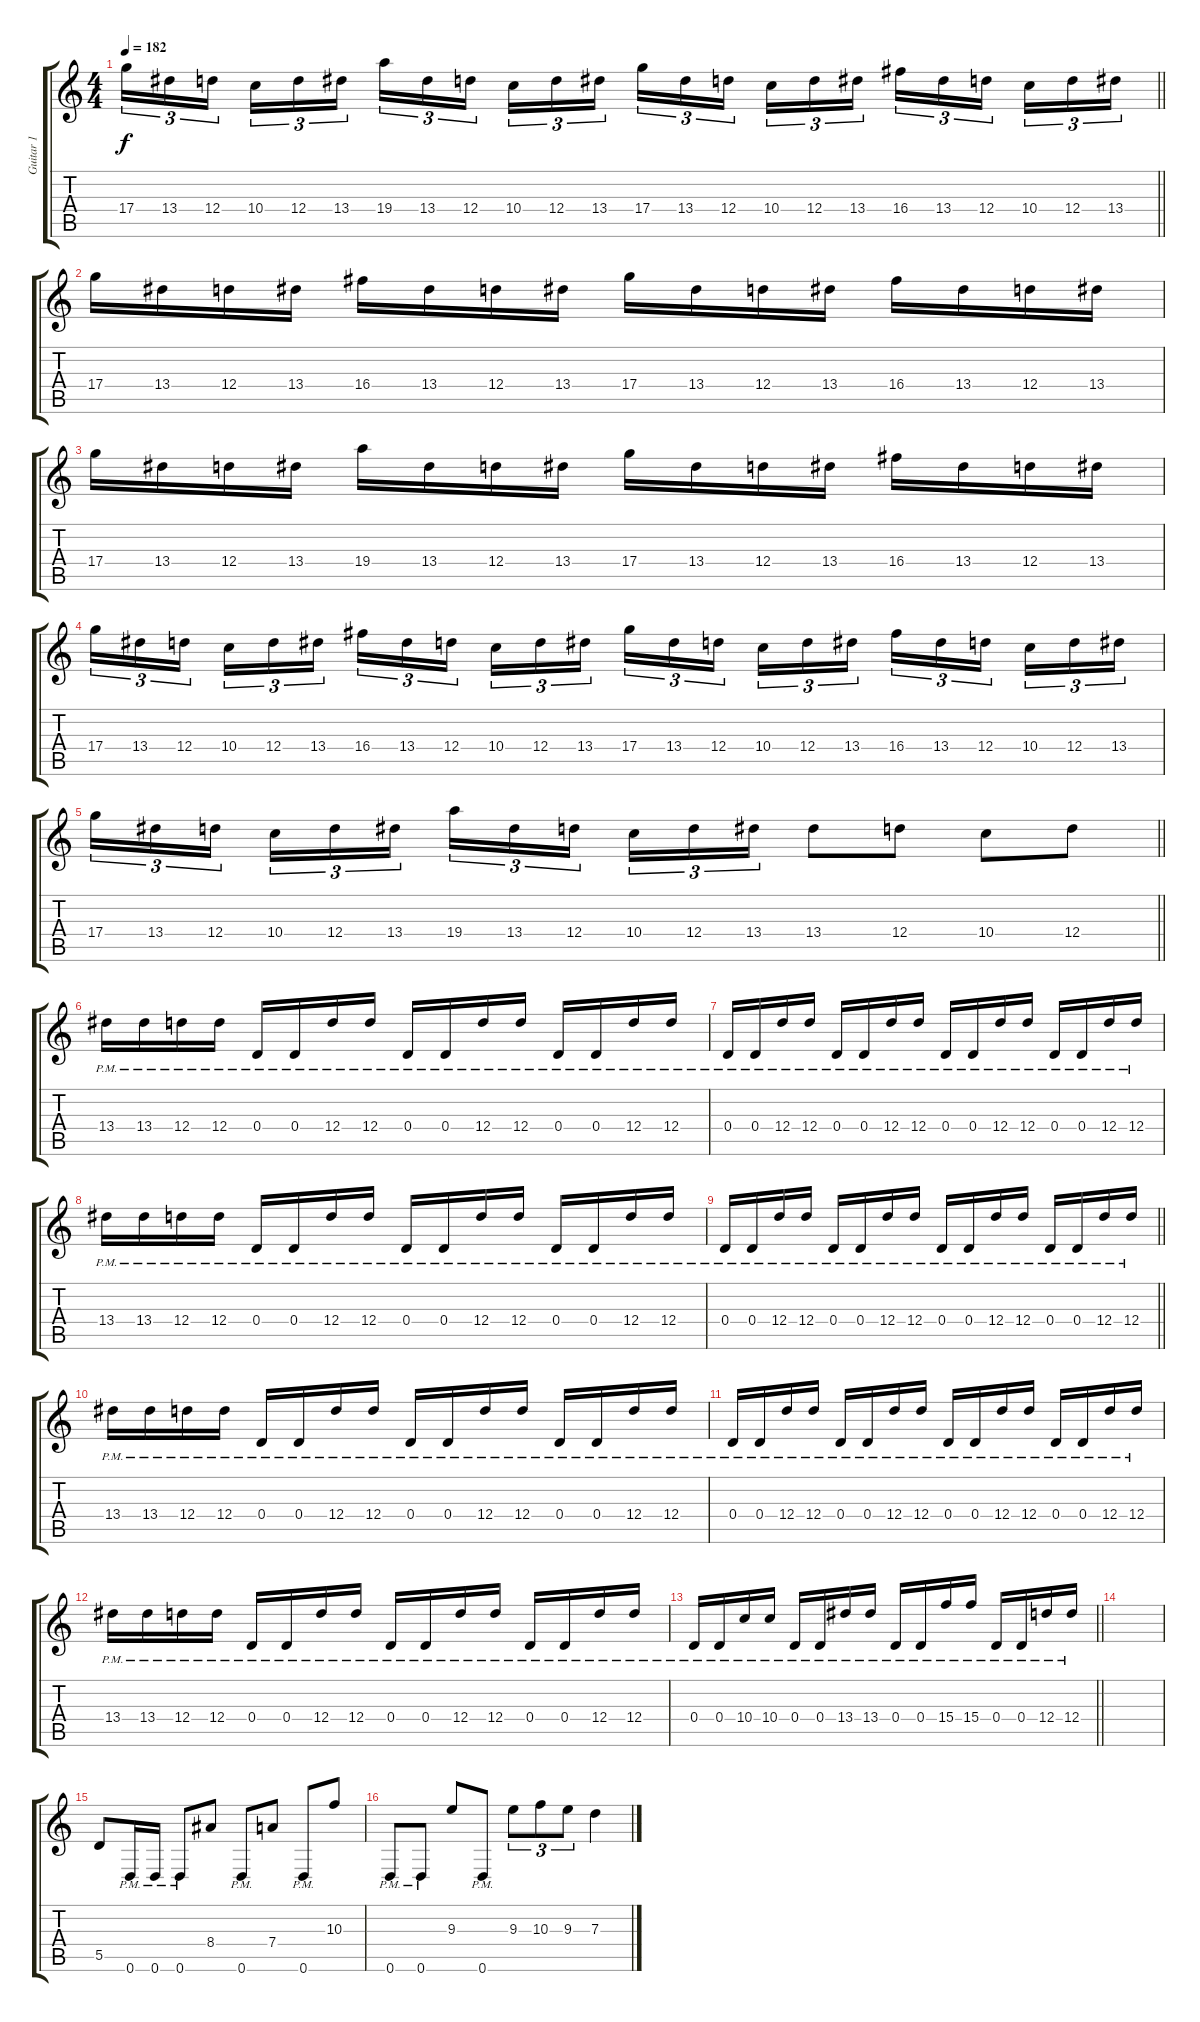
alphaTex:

\track ("Guitar 1" "Guitar 1") {instrument distortionguitar}
\staff {score tabs}
\tuning (E4 B3 G3 D3 A2 D2) {hide}
\ts (4 4)
\tempo 182
\clef g2
\barLineRight lightlight
\ks c
17.4.16{tu (3 2) dy f} 13.4.16{tu (3 2)} 12.4.16{tu (3 2) beam splitsecondary} 10.4.16{tu (3 2)} 12.4.16{tu (3 2)} 13.4.16{tu (3 2)} 19.4.16{tu (3 2)} 13.4.16{tu (3 2)} 12.4.16{tu (3 2) beam splitsecondary} 10.4.16{tu (3 2)} 12.4.16{tu (3 2)} 13.4.16{tu (3 2)} 17.4.16{tu (3 2)} 13.4.16{tu (3 2)} 12.4.16{tu (3 2) beam splitsecondary} 10.4.16{tu (3 2)} 12.4.16{tu (3 2)} 13.4.16{tu (3 2)} 16.4.16{tu (3 2)} 13.4.16{tu (3 2)} 12.4.16{tu (3 2) beam splitsecondary} 10.4.16{tu (3 2)} 12.4.16{tu (3 2)} 13.4.16{tu (3 2)} |
17.4.16 13.4.16 12.4.16 13.4.16 16.4.16 13.4.16 12.4.16 13.4.16 17.4.16 13.4.16 12.4.16 13.4.16 16.4.16 13.4.16 12.4.16 13.4.16 |
17.4.16 13.4.16 12.4.16 13.4.16 19.4.16 13.4.16 12.4.16 13.4.16 17.4.16 13.4.16 12.4.16 13.4.16 16.4.16 13.4.16 12.4.16 13.4.16 |
17.4.16{tu (3 2)} 13.4.16{tu (3 2)} 12.4.16{tu (3 2) beam splitsecondary} 10.4.16{tu (3 2)} 12.4.16{tu (3 2)} 13.4.16{tu (3 2)} 16.4.16{tu (3 2)} 13.4.16{tu (3 2)} 12.4.16{tu (3 2) beam splitsecondary} 10.4.16{tu (3 2)} 12.4.16{tu (3 2)} 13.4.16{tu (3 2)} 17.4.16{tu (3 2)} 13.4.16{tu (3 2)} 12.4.16{tu (3 2) beam splitsecondary} 10.4.16{tu (3 2)} 12.4.16{tu (3 2)} 13.4.16{tu (3 2)} 16.4.16{tu (3 2)} 13.4.16{tu (3 2)} 12.4.16{tu (3 2) beam splitsecondary} 10.4.16{tu (3 2)} 12.4.16{tu (3 2)} 13.4.16{tu (3 2)} |
\barLineRight lightlight
17.4.16{tu (3 2)} 13.4.16{tu (3 2)} 12.4.16{tu (3 2) beam splitsecondary} 10.4.16{tu (3 2)} 12.4.16{tu (3 2)} 13.4.16{tu (3 2)} 19.4.16{tu (3 2)} 13.4.16{tu (3 2)} 12.4.16{tu (3 2) beam splitsecondary} 10.4.16{tu (3 2)} 12.4.16{tu (3 2)} 13.4.16{tu (3 2)} 13.4.8 12.4.8 10.4.8 12.4.8 |
13.4{pm}.16 13.4{pm}.16 12.4{pm}.16 12.4{pm}.16 0.4{pm}.16 0.4{pm}.16 12.4{pm}.16 12.4{pm}.16 0.4{pm}.16 0.4{pm}.16 12.4{pm}.16 12.4{pm}.16 0.4{pm}.16 0.4{pm}.16 12.4{pm}.16 12.4{pm}.16 |
0.4{pm}.16 0.4{pm}.16 12.4{pm}.16 12.4{pm}.16 0.4{pm}.16 0.4{pm}.16 12.4{pm}.16 12.4{pm}.16 0.4{pm}.16 0.4{pm}.16 12.4{pm}.16 12.4{pm}.16 0.4{pm}.16 0.4{pm}.16 12.4{pm}.16 12.4{pm}.16 |
13.4{pm}.16 13.4{pm}.16 12.4{pm}.16 12.4{pm}.16 0.4{pm}.16 0.4{pm}.16 12.4{pm}.16 12.4{pm}.16 0.4{pm}.16 0.4{pm}.16 12.4{pm}.16 12.4{pm}.16 0.4{pm}.16 0.4{pm}.16 12.4{pm}.16 12.4{pm}.16 |
\barLineRight lightlight
0.4{pm}.16 0.4{pm}.16 12.4{pm}.16 12.4{pm}.16 0.4{pm}.16 0.4{pm}.16 12.4{pm}.16 12.4{pm}.16 0.4{pm}.16 0.4{pm}.16 12.4{pm}.16 12.4{pm}.16 0.4{pm}.16 0.4{pm}.16 12.4{pm}.16 12.4{pm}.16 |
13.4{pm}.16 13.4{pm}.16 12.4{pm}.16 12.4{pm}.16 0.4{pm}.16 0.4{pm}.16 12.4{pm}.16 12.4{pm}.16 0.4{pm}.16 0.4{pm}.16 12.4{pm}.16 12.4{pm}.16 0.4{pm}.16 0.4{pm}.16 12.4{pm}.16 12.4{pm}.16 |
0.4{pm}.16 0.4{pm}.16 12.4{pm}.16 12.4{pm}.16 0.4{pm}.16 0.4{pm}.16 12.4{pm}.16 12.4{pm}.16 0.4{pm}.16 0.4{pm}.16 12.4{pm}.16 12.4{pm}.16 0.4{pm}.16 0.4{pm}.16 12.4{pm}.16 12.4{pm}.16 |
13.4{pm}.16 13.4{pm}.16 12.4{pm}.16 12.4{pm}.16 0.4{pm}.16 0.4{pm}.16 12.4{pm}.16 12.4{pm}.16 0.4{pm}.16 0.4{pm}.16 12.4{pm}.16 12.4{pm}.16 0.4{pm}.16 0.4{pm}.16 12.4{pm}.16 12.4{pm}.16 |
\barLineRight lightlight
0.4{pm}.16 0.4{pm}.16 10.4{pm}.16 10.4{pm}.16 0.4{pm}.16 0.4{pm}.16 13.4{pm}.16 13.4{pm}.16 0.4{pm}.16 0.4{pm}.16 15.4{pm}.16 15.4{pm}.16 0.4{pm}.16 0.4{pm}.16 12.4{pm}.16 12.4{pm}.16 |
|
5.5.8 0.6{pm}.16 0.6{pm}.16 0.6{pm}.8 8.4.8 0.6{pm}.8 7.4.8 0.6{pm}.8 10.3.8 |
0.6{pm}.8 0.6{pm}.8 9.3.8 0.6{pm}.8 9.3.8{tu (3 2)} 10.3.8{tu (3 2)} 9.3.8{tu (3 2)} 7.3.4
